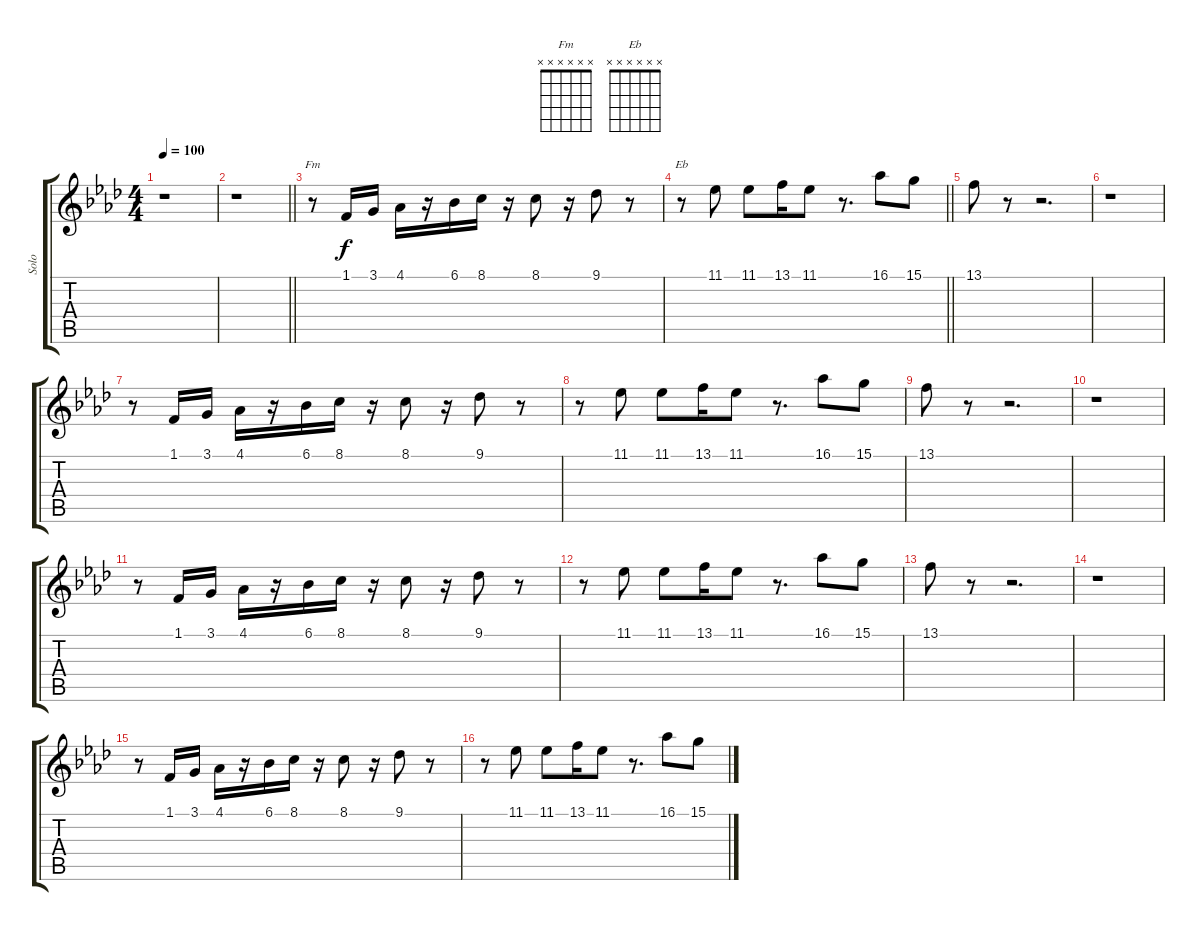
\track ("Solo" "Solo") {instrument lead3calliope}
\staff {score tabs}
\tuning (E4 B3 G3 D3 A2 E2) {hide}
\chord ("Fm" x x x x x x)
\chord ("Eb" x x x x x x)
\ts (4 4)
\tempo 100
\clef g2
\ks ab
r.1{dy f} |
\barLineRight lightlight
r.1 |
r.8{ch "Fm"} 1.1.16 3.1.16 4.1.16 r.16 6.1.16 8.1.16 r.16 8.1.8 r.16 9.1.8 r.8 |
\barLineRight lightlight
r.8{ch "Eb"} 11.1.8 11.1.8 13.1.16 11.1.8 r.8{d} 16.1.8 15.1.8 |
13.1.8 r.8 r.2{d} |
r.1 |
r.8 1.1.16 3.1.16 4.1.16 r.16 6.1.16 8.1.16 r.16 8.1.8 r.16 9.1.8 r.8 |
r.8 11.1.8 11.1.8 13.1.16 11.1.8 r.8{d} 16.1.8 15.1.8 |
13.1.8 r.8 r.2{d} |
r.1 |
r.8 1.1.16 3.1.16 4.1.16 r.16 6.1.16 8.1.16 r.16 8.1.8 r.16 9.1.8 r.8 |
r.8 11.1.8 11.1.8 13.1.16 11.1.8 r.8{d} 16.1.8 15.1.8 |
13.1.8 r.8 r.2{d} |
r.1 |
r.8 1.1.16 3.1.16 4.1.16 r.16 6.1.16 8.1.16 r.16 8.1.8 r.16 9.1.8 r.8 |
r.8 11.1.8 11.1.8 13.1.16 11.1.8 r.8{d} 16.1.8 15.1.8
